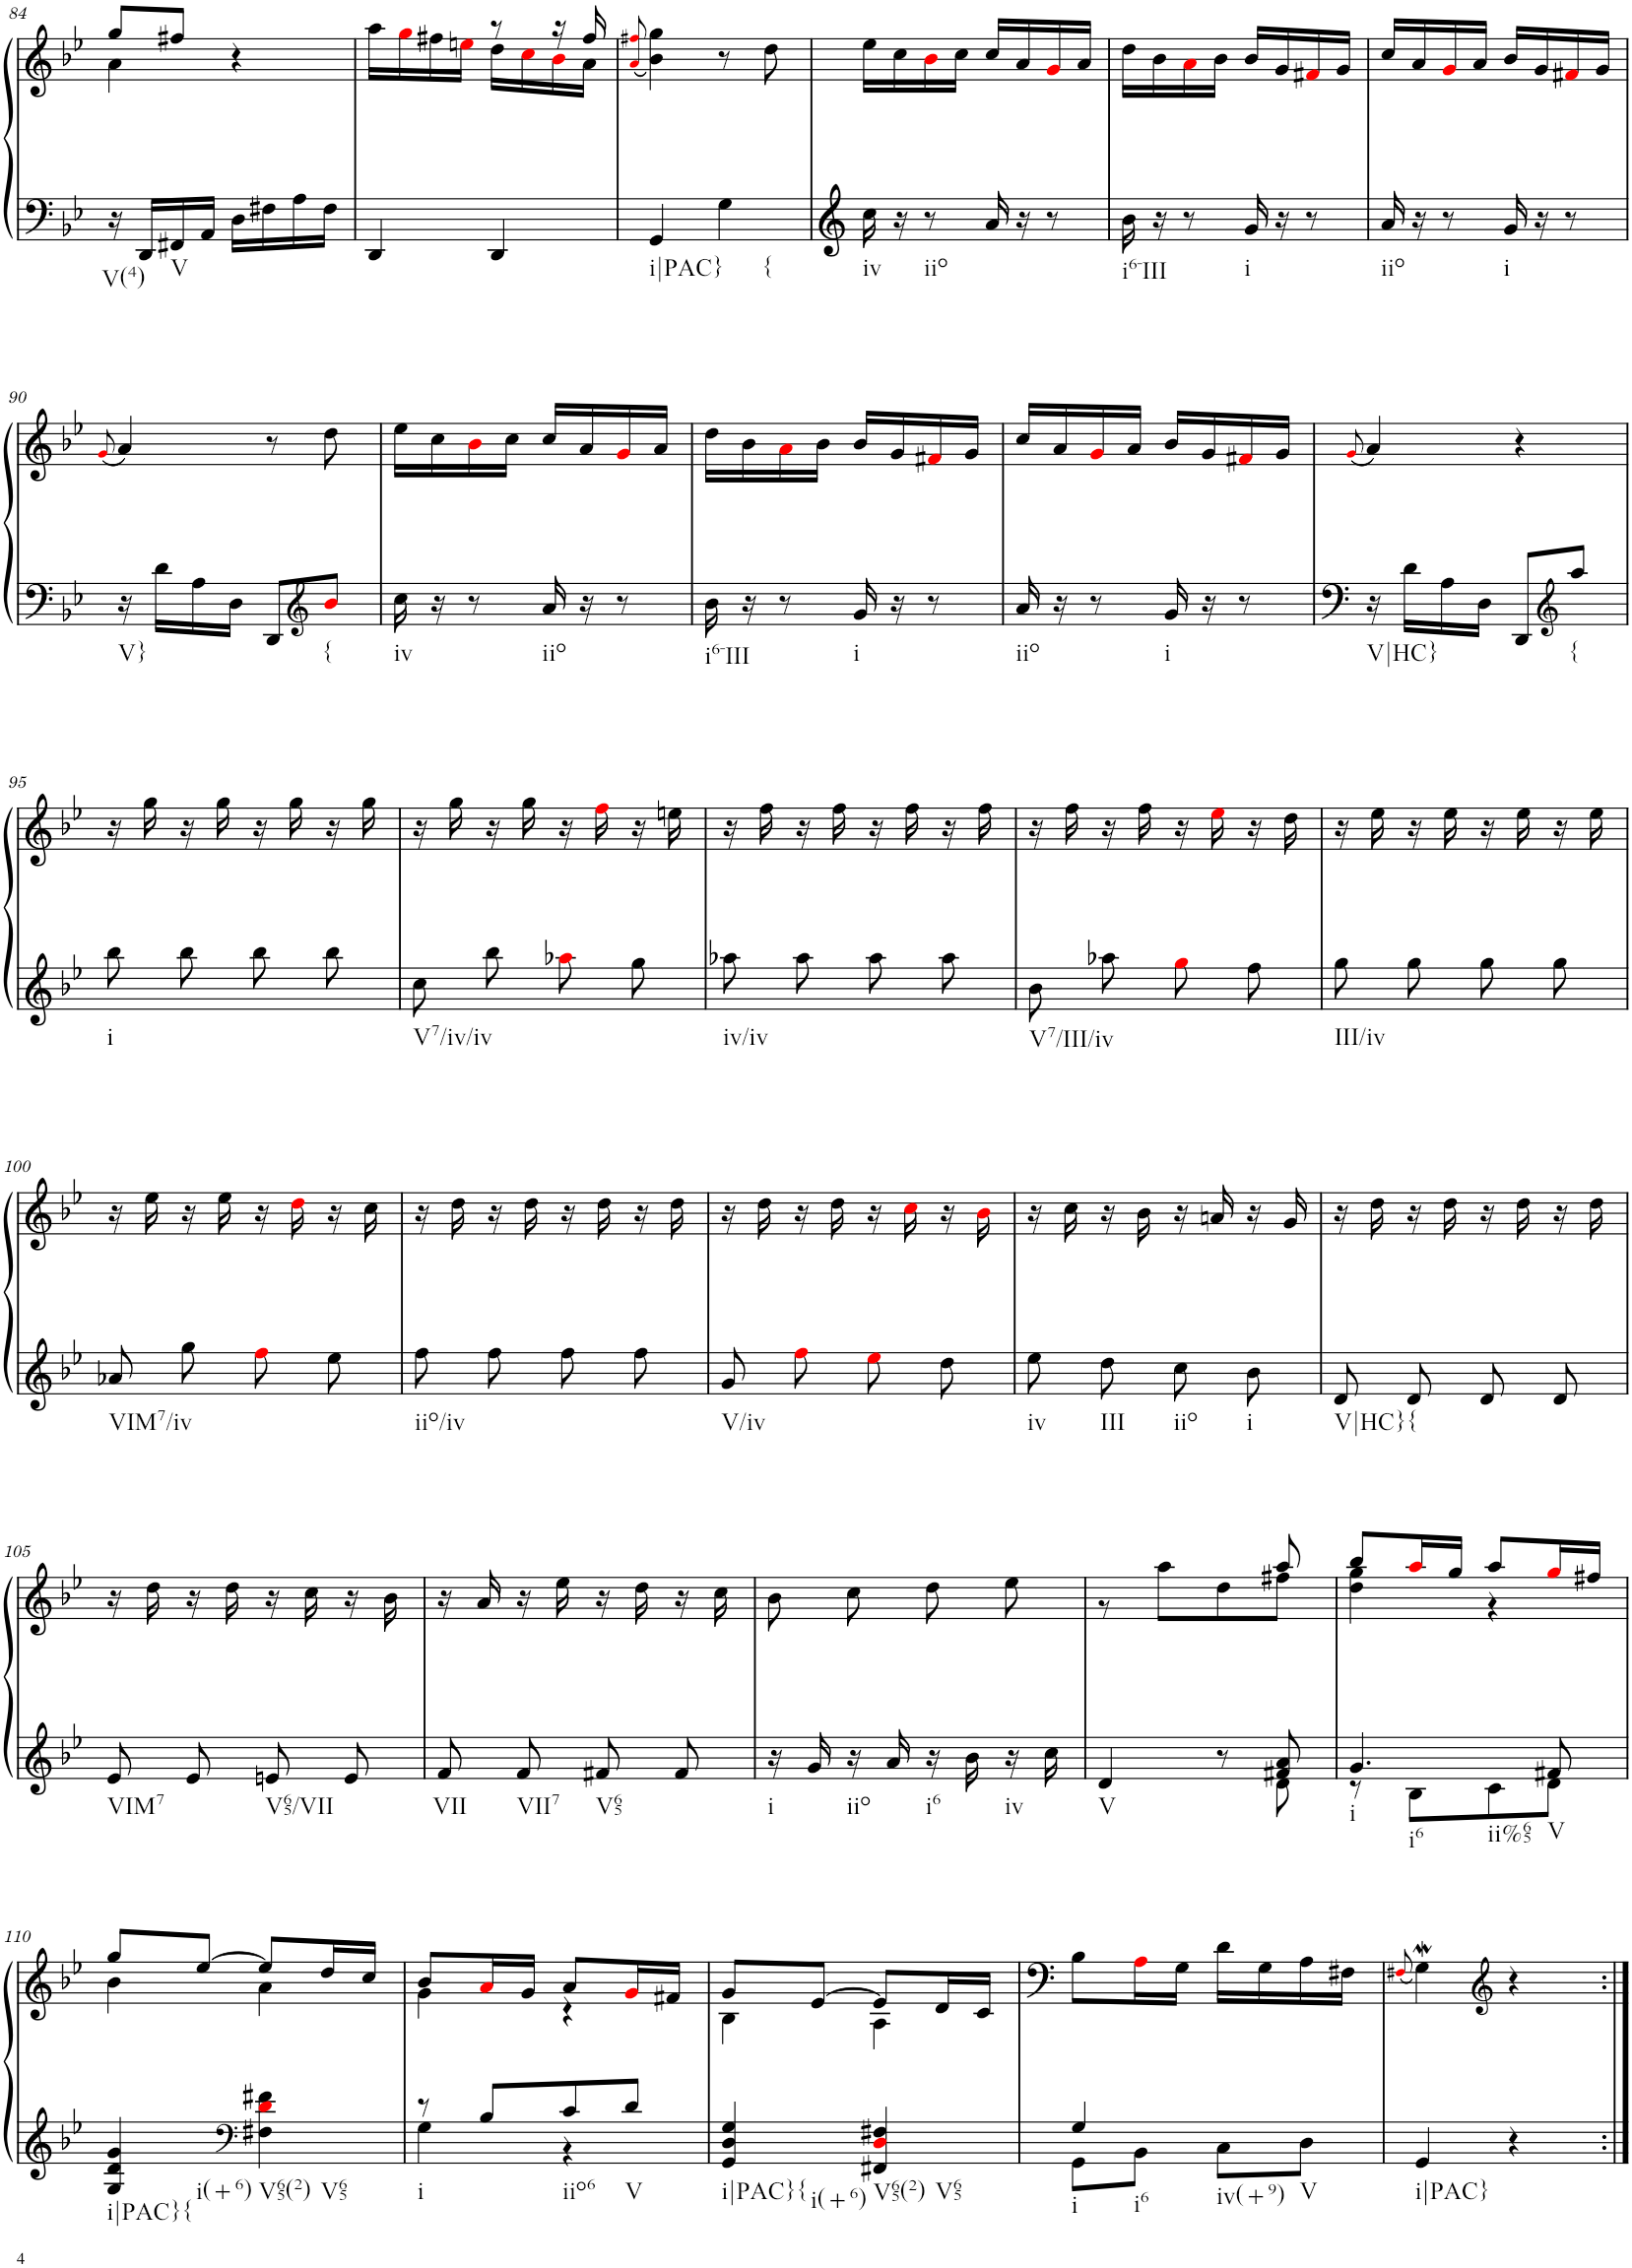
**kern	**kern
*part1	*part1
*staff2	*staff1
*I"Piano	*
*I'Pno.	*
!!LO:PB:g=z
*clefF4	*clefG2
*k[b-e-]	*k[b-e-]
*M2/4	*M2/4
=84	=84
*	*^
!LO:TX:b:t=V(4)	!	!
16r	8gg/L	4a\
16DD/LL	.	.
!LO:TX:b:t=V	!	!
16FF#X/	8ff#X/J	.
16AA/JJ	.	.
16D\LL	4r	4ryy
16F#X\	.	.
16A\	.	.
16F#\JJ	.	.
=85	=85	=85
4DD/	16aa\LL	4ryy
.	16ggi\	.
.	16ff#X\	.
.	16eeni\JJ	.
4DD/	8r	16dd\LL
.	.	16cci\
.	16r	16b-i\
.	16ff#/	16a\JJ
*	*v	*v
=86	=86
.	(8qai/ 8qff#Xi/
!LO:TX:b:t=i|PAC}	!
4GG/	4b-\ 4gg\)
!LO:TX:b:t={	!
4G\	8r
.	8dd\
=87	=87
!LO:TX:b:t=iv	!
16cc\	16ee-\LL
16r	16cc\
!LO:TX:b:t=iio	!
8r	16b-i\
.	16cc\JJ
16a/	16cc/LL
16r	16a/
8r	16gi/
.	16a/JJ
=88	=88
!LO:TX:b:t=i6-III	!
16b-\	16dd\LL
16r	16b-\
8r	16ai\
.	16b-\JJ
!LO:TX:b:t=i	!
16g/	16b-/LL
16r	16g/
8r	16f#Xi/
.	16g/JJ
=89	=89
!LO:TX:b:t=iio	!
16a/	16cc/LL
16r	16a/
8r	16gi/
.	16a/JJ
!LO:TX:b:t=i	!
16g/	16b-/LL
16r	16g/
8r	16f#Xi/
.	16g/JJ
!!LO:LB:g=z
=90	=90
.	(8qgi/
!LO:TX:b:t=V}	!
16r	4a/)
16d\LL	.
16A\	.
16D\JJ	.
8DD/L	8r
*clefG2	*
!LO:TX:b:t={	!
8b-i/J	8dd\
=91	=91
!LO:TX:b:t=iv	!
16cc\	16ee-\LL
16r	16cc\
8r	16b-i\
.	16cc\JJ
!LO:TX:b:t=iio	!
16a/	16cc/LL
16r	16a/
8r	16gi/
.	16a/JJ
=92	=92
!LO:TX:b:t=i6-III	!
16b-\	16dd\LL
16r	16b-\
8r	16ai\
.	16b-\JJ
!LO:TX:b:t=i	!
16g/	16b-/LL
16r	16g/
8r	16f#Xi/
.	16g/JJ
=93	=93
!LO:TX:b:t=iio	!
16a/	16cc/LL
16r	16a/
8r	16gi/
.	16a/JJ
!LO:TX:b:t=i	!
16g/	16b-/LL
16r	16g/
8r	16f#Xi/
.	16g/JJ
=94	=94
.	(8qgi/
!LO:TX:b:t=V|HC}	!
16r	4a/)
16d\LL	.
16A\	.
16D\JJ	.
8DD/L	4r
*clefG2	*
!LO:TX:b:t={	!
8aa/J	.
!!LO:LB:g=z
=95	=95
!LO:TX:b:t=i	!
8bb-\	16r
.	16gg\
8bb-\	16r
.	16gg\
8bb-\	16r
.	16gg\
8bb-\	16r
.	16gg\
=96	=96
!LO:TX:b:t=V7/iv/iv	!
8cc\	16r
.	16gg\
8bb-\	16r
.	16gg\
8aa-Xi\	16r
.	16ffi\
8gg\	16r
.	16een\
=97	=97
!LO:TX:b:t=iv/iv	!
8aa-X\	16r
.	16ff\
8aa-\	16r
.	16ff\
8aa-\	16r
.	16ff\
8aa-\	16r
.	16ff\
=98	=98
!LO:TX:b:t=V7/III/iv	!
8b-\	16r
.	16ff\
8aa-X\	16r
.	16ff\
8ggi\	16r
.	16ee-i\
8ff\	16r
.	16dd\
=99	=99
!LO:TX:b:t=III/iv	!
8gg\	16r
.	16ee-\
8gg\	16r
.	16ee-\
8gg\	16r
.	16ee-\
8gg\	16r
.	16ee-\
!!LO:LB:g=z
=100	=100
!LO:TX:b:t=VIM7/iv	!
8a-X/	16r
.	16ee-\
8gg\	16r
.	16ee-\
8ffi\	16r
.	16ddi\
8ee-\	16r
.	16cc\
=101	=101
!LO:TX:b:t=iio/iv	!
8ff\	16r
.	16dd\
8ff\	16r
.	16dd\
8ff\	16r
.	16dd\
8ff\	16r
.	16dd\
=102	=102
!LO:TX:b:t=V/iv	!
8g/	16r
.	16dd\
8ffi\	16r
.	16dd\
8ee-i\	16r
.	16cci\
8dd\	16r
.	16b-i\
=103	=103
!LO:TX:b:t=iv	!
8ee-\	16r
.	16cc\
!LO:TX:b:t=III	!
8dd\	16r
.	16b-\
!LO:TX:b:t=iio	!
8cc\	16r
.	16an/
!LO:TX:b:t=i	!
8b-\	16r
.	16g/
=104	=104
!LO:TX:b:t=V|HC}{	!
8d/	16r
.	16dd\
8d/	16r
.	16dd\
8d/	16r
.	16dd\
8d/	16r
.	16dd\
!!LO:LB:g=z
=105	=105
!LO:TX:b:t=VIM7	!
8e-/	16r
.	16dd\
8e-/	16r
.	16dd\
!LO:TX:b:t=V65/VII	!
8en/	16r
.	16cc\
8e/	16r
.	16b-\
=106	=106
!LO:TX:b:t=VII	!
8f/	16r
.	16a/
!LO:TX:b:t=VII7	!
8f/	16r
.	16ee-\
!LO:TX:b:t=V65	!
8f#X/	16r
.	16dd\
8f#/	16r
.	16cc\
=107	=107
!LO:TX:b:t=i	!
16r	8b-\
16g/	.
!LO:TX:b:t=iio	!
16r	8cc\
16a/	.
!LO:TX:b:t=i6	!
16r	8dd\
16b-\	.
!LO:TX:b:t=iv	!
16r	8ee-\
16cc\	.
=108	=108
*^	*^
!LO:TX:b:t=V	!	!	!
4d/	4.ryy	4ryy	8r
.	.	.	8aa\L
8r	.	8ryy	8dd\
8f#X/ 8a/	8d\	8aa/	8ff#X\J
=109	=109	=109	=109
!LO:TX:b:t=i	!	!	!
!LO:TX:b:t=i6	!	!	!
!LO:TX:b:t=ii%65	!	!	!
4.g/	8r	8bb-/L	4dd\ 4gg\
.	8B-\L	16aai/L	.
.	.	16gg/JJ	.
.	8c\	8aa/L	4r
!LO:TX:b:t=V	!	!	!
8f#X/	8d\J	16ggi/L	.
.	.	16ff#X/JJ	.
*v	*v	*	*
!!LO:LB:g=z	!!
=110	=110	=110
!LO:TX:b:t=i|PAC}{	!	!
!LO:TX:b:t=i(+6)	!	!
4G/ 4d/ 4g/	8gg/L	4b-\
.	[8ee-/J	.
*clefF4	*	*
!LO:TX:b:t=V65(2)	!	!
!LO:TX:b:t=V65	!	!
4F#X\ 4di\ 4f#X\	8ee-/L]	4a\
.	16dd/L	.
.	16cc/JJ	.
=111	=111	=111
*^	*	*
!LO:TX:b:t=i	!	!	!
8r	4G\	8b-/L	4g\
8B-/L	.	16ai/L	.
.	.	16g/JJ	.
!LO:TX:b:t=iio6	!	!	!
8c/	4r	8a/L	4r
!LO:TX:b:t=V	!	!	!
8d/J	.	16gi/L	.
.	.	16f#X/JJ	.
*v	*v	*	*
=112	=112	=112
!LO:TX:b:t=i|PAC}{	!	!
!LO:TX:b:t=i(+6)	!	!
4GG/ 4D/ 4G/	8g/L	4B-\
.	[8e-/J	.
!LO:TX:b:t=V65(2)	!	!
!LO:TX:b:t=V65	!	!
4FF#X/ 4Di/ 4F#X/	8e-/L]	4A\
.	16d/L	.
.	16c/JJ	.
*	*v	*v
=113	=113
*^	*
!LO:TX:b:t=i	!	!
!LO:TX:b:t=i6	!	!
4G/	8GG\L	8B-\L
.	8BB-\J	16Ai\L
.	.	16G\JJ
!LO:TX:b:t=iv(+9)	!	!
8C\L	4ryy	16d\LL
.	.	16G\
!LO:TX:b:t=V	!	!
8D\J	.	16A\
.	.	16F#X\JJ
*v	*v	*
=114	=114
.	(8qF#Xi/
!LO:TX:b:t=i|PAC}	!
4GG/	4GW\)
*	*clefG2
4r	4r
=:|!	=:|!
*-	*-
